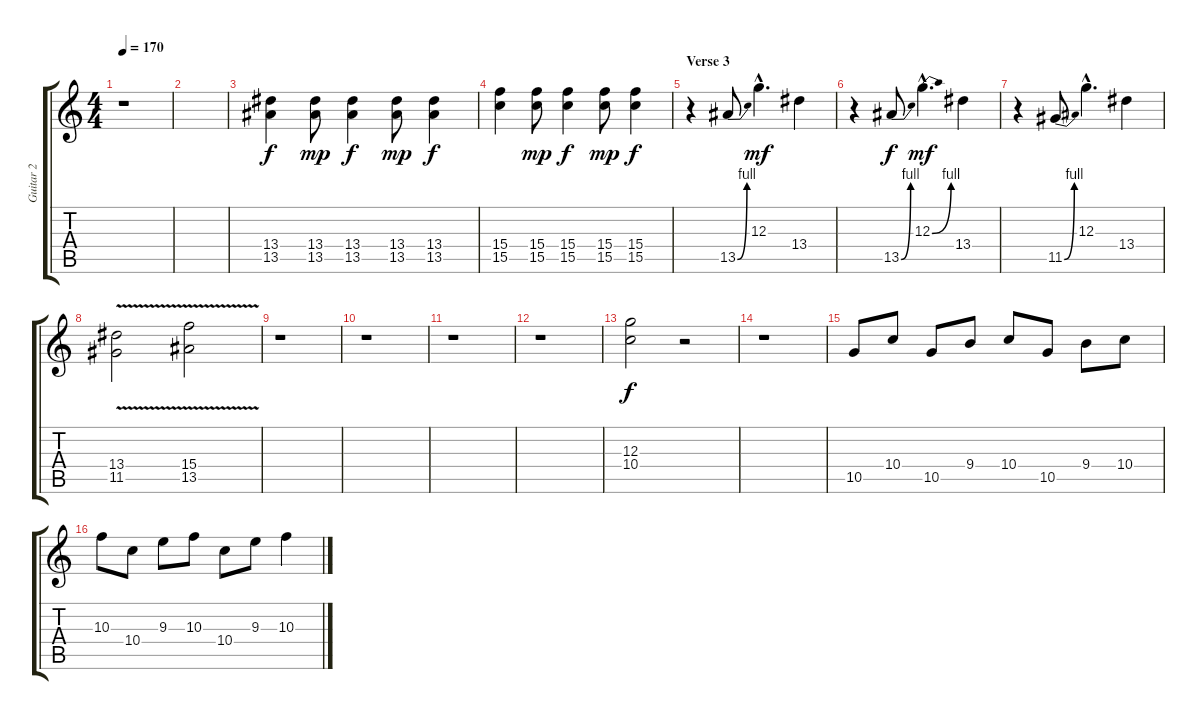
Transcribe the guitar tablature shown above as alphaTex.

\track ("Guitar 2" "Guitar 2") {instrument distortionguitar}
\staff {score tabs}
\tuning (E4 B3 G3 D3 A2 E2) {hide}
\ts (4 4)
\tempo 170
\clef g2
\ks c
r.1{dy f} |
|
(13.4 13.5).4 (13.4 13.5).8{dy mp} (13.4 13.5).4{dy f} (13.4 13.5).8{dy mp} (13.4 13.5).4{dy f} |
(15.4 15.5).4 (15.4 15.5).8{dy mp} (15.4 15.5).4{dy f} (15.4 15.5).8{dy mp} (15.4 15.5).4{dy f} |
\section ("" "Verse 3")
r.4 13.5{be (bend 0 0 60 4)}.8 12.3{hac}.4{d dy mf} 13.4.4 |
r.4 13.5{be (bend 0 0 60 4)}.8{dy f} 12.3{be (bend 0 0 60 4) hac}.4{d dy mf} 13.4.4 |
r.4 11.5{be (bend 0 0 60 4)}.8 12.3{hac}.4{d} 13.4.4 |
(13.4{v} 11.5).2 (15.4{v} 13.5).2 |
r.1 |
r.1 |
r.1 |
r.1 |
(12.3 10.4).2{dy f} r.2 |
r.1 |
10.5.8 10.4.8 10.5.8 9.4.8 10.4.8 10.5.8 9.4.8 10.4.8 |
10.3.8 10.4.8 9.3.8 10.3.8 10.4.8 9.3.8 10.3.4
